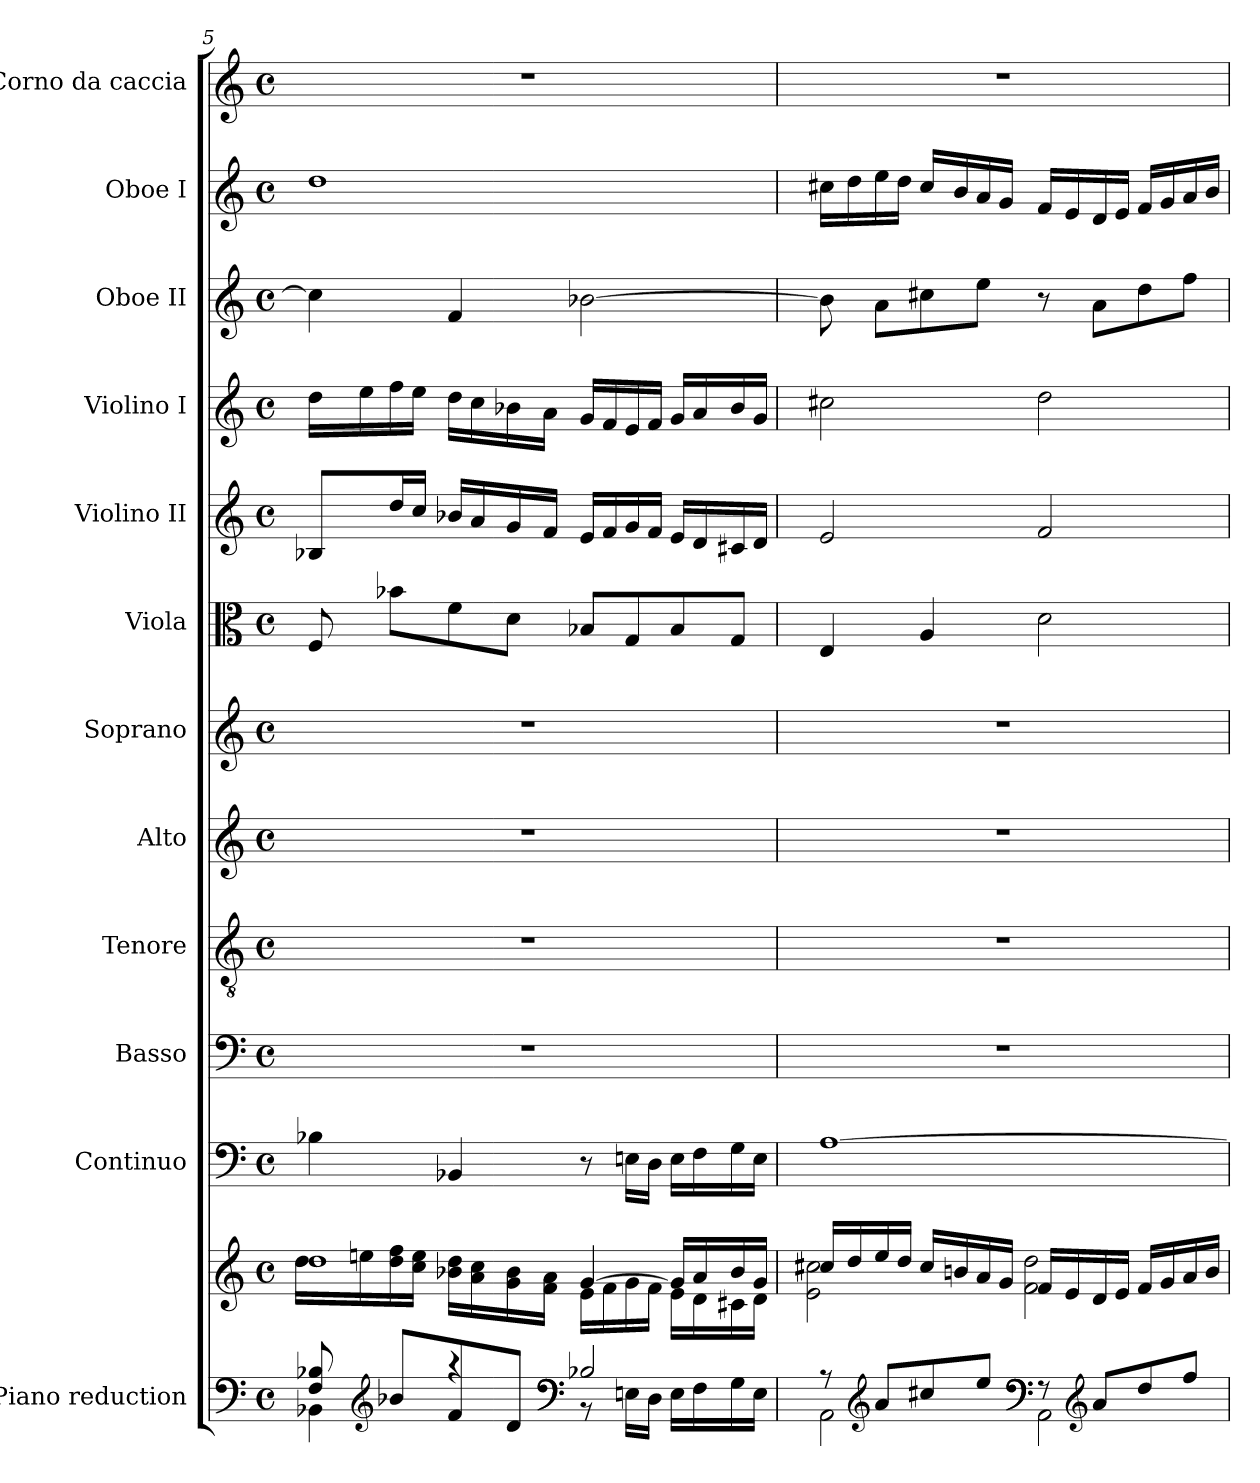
**kern	**kern	**kern	**kern	**kern	**kern	**kern	**kern	**kern	**kern	**kern	**kern	**kern
*part12	*part12	*part11	*part10	*part9	*part8	*part7	*part6	*part5	*part4	*part3	*part2	*part1
*staff13	*staff12	*staff11	*staff10	*staff9	*staff8	*staff7	*staff6	*staff5	*staff4	*staff3	*staff2	*staff1
*I"Piano reduction	*	*I"Continuo	*I"Basso	*I"Tenore	*I"Alto	*I"Soprano	*I"Viola	*I"Violino II	*I"Violino I	*I"Oboe II	*I"Oboe I	*I"Corno da caccia
*I'Pno	*	*	*	*	*	*	*I'Vla	*I'Vln	*I'Vln	*I'Ob	*I'Ob	*
*clefF4	*clefG2	*clefF4	*clefF4	*clefGv2	*clefG2	*clefG2	*clefC3	*clefG2	*clefG2	*clefG2	*clefG2	*clefG2
*	*	*	*	*	*	*	*	*	*	*	*	*ITrd7c12
*k[]	*k[]	*k[]	*k[]	*k[]	*k[]	*k[]	*k[]	*k[]	*k[]	*k[]	*k[]	*k[]
*M4/4	*M4/4	*M4/4	*M4/4	*M4/4	*M4/4	*M4/4	*M4/4	*M4/4	*M4/4	*M4/4	*M4/4	*M4/4
*met(c)	*met(c)	*met(c)	*met(c)	*met(c)	*met(c)	*met(c)	*met(c)	*met(c)	*met(c)	*met(c)	*met(c)	*met(c)
=5	=5	=5	=5	=5	=5	=5	=5	=5	=5	=5	=5	=5
*^	*^	*	*	*	*	*	*	*	*	*	*	*
*	*	*	*^	*	*	*	*	*	*	*	*	*	*	*
8F/ 8B-X/	4BB-X\	1dd	16dd\LL	2ryy	4B-X\	1r	1r	1r	1r	8F/	8B-X/L	16dd\LL	4cc\]	1dd	1r
.	.	.	16een\	.	.	.	.	.	.	.	.	16ee\	.	.	.
*clefG2	*	*	*	*	*	*	*	*	*	*	*	*	*	*	*
8b-X/L	.	.	16dd\ 16ff\	.	.	.	.	.	.	8b-X\L	16dd/L	16ff\	.	.	.
.	.	.	16cc\ 16ee\JJ	.	.	.	.	.	.	.	16cc/JJ	16ee\JJ	.	.	.
8f/	4raa	.	16b-X\ 16dd\LL	.	4BB-X/	.	.	.	.	8f\	16b-X/LL	16dd\LL	4f/	.	.
.	.	.	16a\ 16cc\	.	.	.	.	.	.	.	16a/	16cc\	.	.	.
8d/J	.	.	16g\ 16b-\	.	.	.	.	.	.	8d\J	16g/	16b-X\	.	.	.
.	.	.	16f\ 16a\JJ	.	.	.	.	.	.	.	16f/JJ	16a\JJ	.	.	.
*clefF4	*	*	*	*	*	*	*	*	*	*	*	*	*	*	*
2B-X/	8r	.	16e\LL	[4g/	8r	.	.	.	.	8B-X/L	16e/LL	16g/LL	[2b-X\	.	.
.	.	.	16f\	.	.	.	.	.	.	.	16f/	16f/	.	.	.
.	16En\LL	.	16g\	.	16En\LL	.	.	.	.	8G/	16g/	16e/	.	.	.
.	16D\JJ	.	16f\JJ	.	16D\JJ	.	.	.	.	.	16f/JJ	16f/JJ	.	.	.
.	16E\LL	.	16e\LL	16g/LL]	16E\LL	.	.	.	.	8B-/	16e/LL	16g/LL	.	.	.
.	16F\	.	16d\	16a/	16F\	.	.	.	.	.	16d/	16a/	.	.	.
.	16G\	.	16c#X\	16b-/	16G\	.	.	.	.	8G/J	16c#X/	16b-/	.	.	.
.	16E\JJ	.	16d\JJ	16g/JJ	16E\JJ	.	.	.	.	.	16d/JJ	16g/JJ	.	.	.
*	*	*	*v	*v	*	*	*	*	*	*	*	*	*	*	*
=6	=6	=6	=6	=6	=6	=6	=6	=6	=6	=6	=6	=6	=6	=6
8r	2AA\	16cc#X/LL	2e\ 2cc#\	[1A	1r	1r	1r	1r	4E/	2e/	2cc#X\	8b-\]	16cc#X\LL	1r
.	.	16dd/	.	.	.	.	.	.	.	.	.	.	16dd\	.
*clefG2	*	*	*	*	*	*	*	*	*	*	*	*	*	*
8a/L	.	16ee/	.	.	.	.	.	.	.	.	.	8a\L	16ee\	.
.	.	16dd/JJ	.	.	.	.	.	.	.	.	.	.	16dd\JJ	.
8cc#X/	.	16cc#/LL	.	.	.	.	.	.	4A/	.	.	8cc#X\	16cc#/LL	.
.	.	16bn/	.	.	.	.	.	.	.	.	.	.	16b/	.
8ee/J	.	16a/	.	.	.	.	.	.	.	.	.	8ee\J	16a/	.
.	.	16g/JJ	.	.	.	.	.	.	.	.	.	.	16g/JJ	.
*clefF4	*	*	*	*	*	*	*	*	*	*	*	*	*	*
8r	2AA\	16f/LL	2f\ 2dd\	.	.	.	.	.	2d\	2f/	2dd\	8r	16f/LL	.
.	.	16e/	.	.	.	.	.	.	.	.	.	.	16e/	.
*clefG2	*	*	*	*	*	*	*	*	*	*	*	*	*	*
8a/L	.	16d/	.	.	.	.	.	.	.	.	.	8a\L	16d/	.
.	.	16e/JJ	.	.	.	.	.	.	.	.	.	.	16e/JJ	.
8dd/	.	16f/LL	.	.	.	.	.	.	.	.	.	8dd\	16f/LL	.
.	.	16g/	.	.	.	.	.	.	.	.	.	.	16g/	.
8ff/J	.	16a/	.	.	.	.	.	.	.	.	.	8ff\J	16a/	.
.	.	16b/JJ	.	.	.	.	.	.	.	.	.	.	16b/JJ	.
*v	*v	*	*	*	*	*	*	*	*	*	*	*	*	*
*	*v	*v	*	*	*	*	*	*	*	*	*	*	*
=	=	=	=	=	=	=	=	=	=	=	=	=
*-	*-	*-	*-	*-	*-	*-	*-	*-	*-	*-	*-	*-
